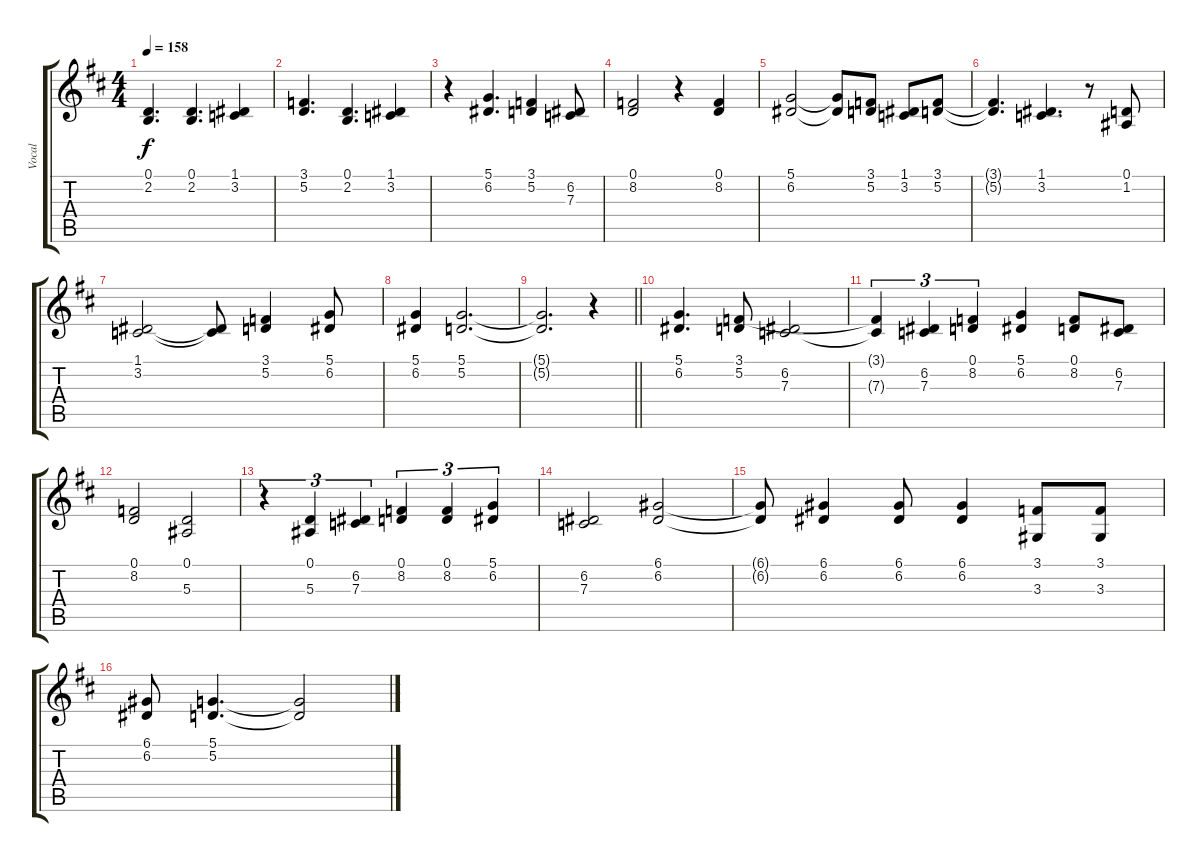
\track ("Vocal" "Vocal") {instrument brightacousticpiano}
\staff {score tabs}
\tuning (D4 A3 F3 C3 G2 D2) {hide}
\ts (4 4)
\tempo 158
\clef g2
\ks d
(0.1 2.2).4{d dy f} (0.1 2.2).4{d} (1.1 3.2).4 |
(3.1 5.2).4{d} (0.1 2.2).4{d} (1.1 3.2).4 |
r.4 (5.1 6.2).4{d} (3.1 5.2).4 (6.2 7.3).8 |
(0.1 8.2).2 r.4 (0.1 8.2).4 |
(5.1 6.2).2 (5.1{t} 6.2{t}).8 (3.1 5.2).8 (1.1 3.2).8 (3.1 5.2).8 |
(3.1{t} 5.2{t}).4{d} (1.1 3.2).4{d} r.8 (0.1 1.2).8 |
(1.1 3.2).2 (1.1{t} 3.2{t}).8 (3.1 5.2).4 (5.1 6.2).8 |
(5.1 6.2).4 (5.1 5.2).2{d} |
\barLineRight lightlight
(5.1{t} 5.2{t}).2{d} r.4 |
(5.1 6.2).4{d} (3.1 5.2).8 (6.2 7.3).2 |
(3.1{t} 7.3{t}).4{tu (3 2)} (6.2 7.3).4{tu (3 2)} (0.1 8.2).4{tu (3 2)} (5.1 6.2).4 (0.1 8.2).8 (6.2 7.3).8 |
(0.1 8.2).2 (0.1 5.3).2 |
r.4{tu (3 2)} (0.1 5.3).4{tu (3 2)} (6.2 7.3).4{tu (3 2)} (0.1 8.2).4{tu (3 2)} (0.1 8.2).4{tu (3 2)} (5.1 6.2).4{tu (3 2)} |
(6.2 7.3).2 (6.1 6.2).2 |
(6.1{t} 6.2{t}).8 (6.1 6.2).4 (6.1 6.2).8 (6.1 6.2).4 (3.1 3.3).8 (3.1 3.3).8 |
(6.1 6.2).8 (5.1 5.2).4{d} (5.1{t} 5.2{t}).2
